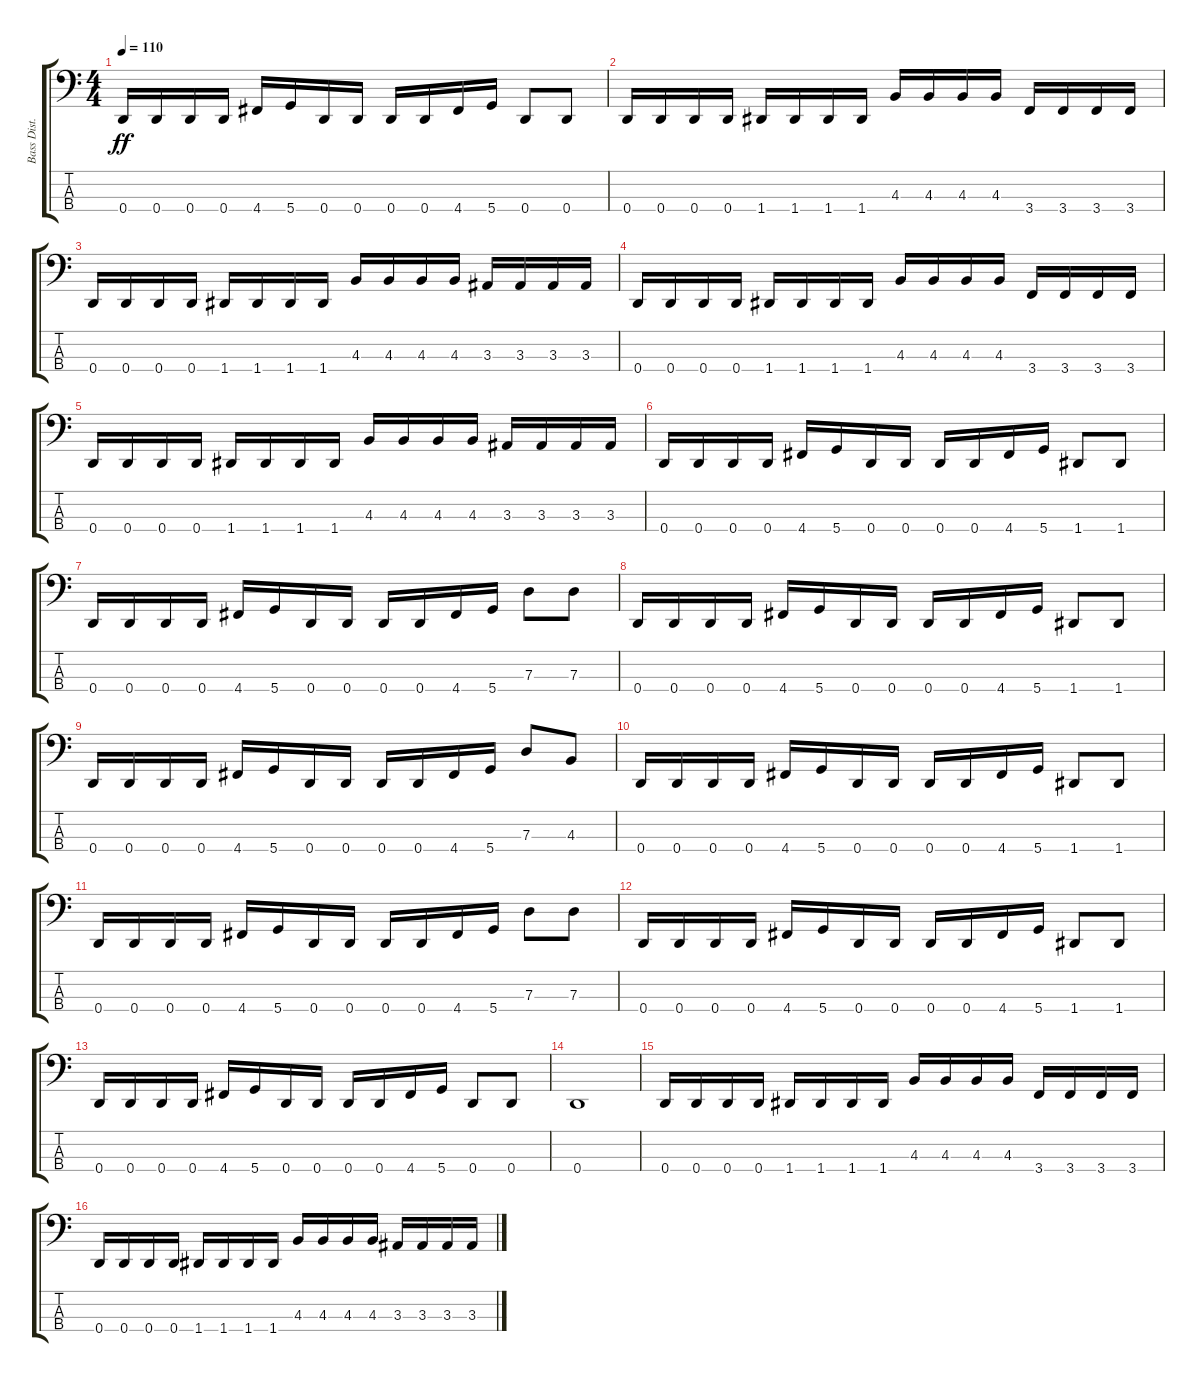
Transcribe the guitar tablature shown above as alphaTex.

\track ("Bass Dist." "Bass Dist.") {instrument overdrivenguitar}
\staff {score tabs}
\tuning (F2 C2 G1 D1) {hide}
\ts (4 4)
\tempo 110
\clef f4
\ks c
0.4.16{dy ff} 0.4.16 0.4.16 0.4.16 4.4.16 5.4.16 0.4.16 0.4.16 0.4.16 0.4.16 4.4.16 5.4.16 0.4.8 0.4.8 |
0.4.16 0.4.16 0.4.16 0.4.16 1.4.16 1.4.16 1.4.16 1.4.16 4.3.16 4.3.16 4.3.16 4.3.16 3.4.16 3.4.16 3.4.16 3.4.16 |
0.4.16 0.4.16 0.4.16 0.4.16 1.4.16 1.4.16 1.4.16 1.4.16 4.3.16 4.3.16 4.3.16 4.3.16 3.3.16 3.3.16 3.3.16 3.3.16 |
0.4.16 0.4.16 0.4.16 0.4.16 1.4.16 1.4.16 1.4.16 1.4.16 4.3.16 4.3.16 4.3.16 4.3.16 3.4.16 3.4.16 3.4.16 3.4.16 |
0.4.16 0.4.16 0.4.16 0.4.16 1.4.16 1.4.16 1.4.16 1.4.16 4.3.16 4.3.16 4.3.16 4.3.16 3.3.16 3.3.16 3.3.16 3.3.16 |
0.4.16 0.4.16 0.4.16 0.4.16 4.4.16 5.4.16 0.4.16 0.4.16 0.4.16 0.4.16 4.4.16 5.4.16 1.4.8 1.4.8 |
0.4.16 0.4.16 0.4.16 0.4.16 4.4.16 5.4.16 0.4.16 0.4.16 0.4.16 0.4.16 4.4.16 5.4.16 7.3.8 7.3.8 |
0.4.16 0.4.16 0.4.16 0.4.16 4.4.16 5.4.16 0.4.16 0.4.16 0.4.16 0.4.16 4.4.16 5.4.16 1.4.8 1.4.8 |
0.4.16 0.4.16 0.4.16 0.4.16 4.4.16 5.4.16 0.4.16 0.4.16 0.4.16 0.4.16 4.4.16 5.4.16 7.3.8 4.3.8 |
0.4.16 0.4.16 0.4.16 0.4.16 4.4.16 5.4.16 0.4.16 0.4.16 0.4.16 0.4.16 4.4.16 5.4.16 1.4.8 1.4.8 |
0.4.16 0.4.16 0.4.16 0.4.16 4.4.16 5.4.16 0.4.16 0.4.16 0.4.16 0.4.16 4.4.16 5.4.16 7.3.8 7.3.8 |
0.4.16 0.4.16 0.4.16 0.4.16 4.4.16 5.4.16 0.4.16 0.4.16 0.4.16 0.4.16 4.4.16 5.4.16 1.4.8 1.4.8 |
0.4.16 0.4.16 0.4.16 0.4.16 4.4.16 5.4.16 0.4.16 0.4.16 0.4.16 0.4.16 4.4.16 5.4.16 0.4.8 0.4.8 |
0.4.1 |
0.4.16 0.4.16 0.4.16 0.4.16 1.4.16 1.4.16 1.4.16 1.4.16 4.3.16 4.3.16 4.3.16 4.3.16 3.4.16 3.4.16 3.4.16 3.4.16 |
0.4.16 0.4.16 0.4.16 0.4.16 1.4.16 1.4.16 1.4.16 1.4.16 4.3.16 4.3.16 4.3.16 4.3.16 3.3.16 3.3.16 3.3.16 3.3.16
